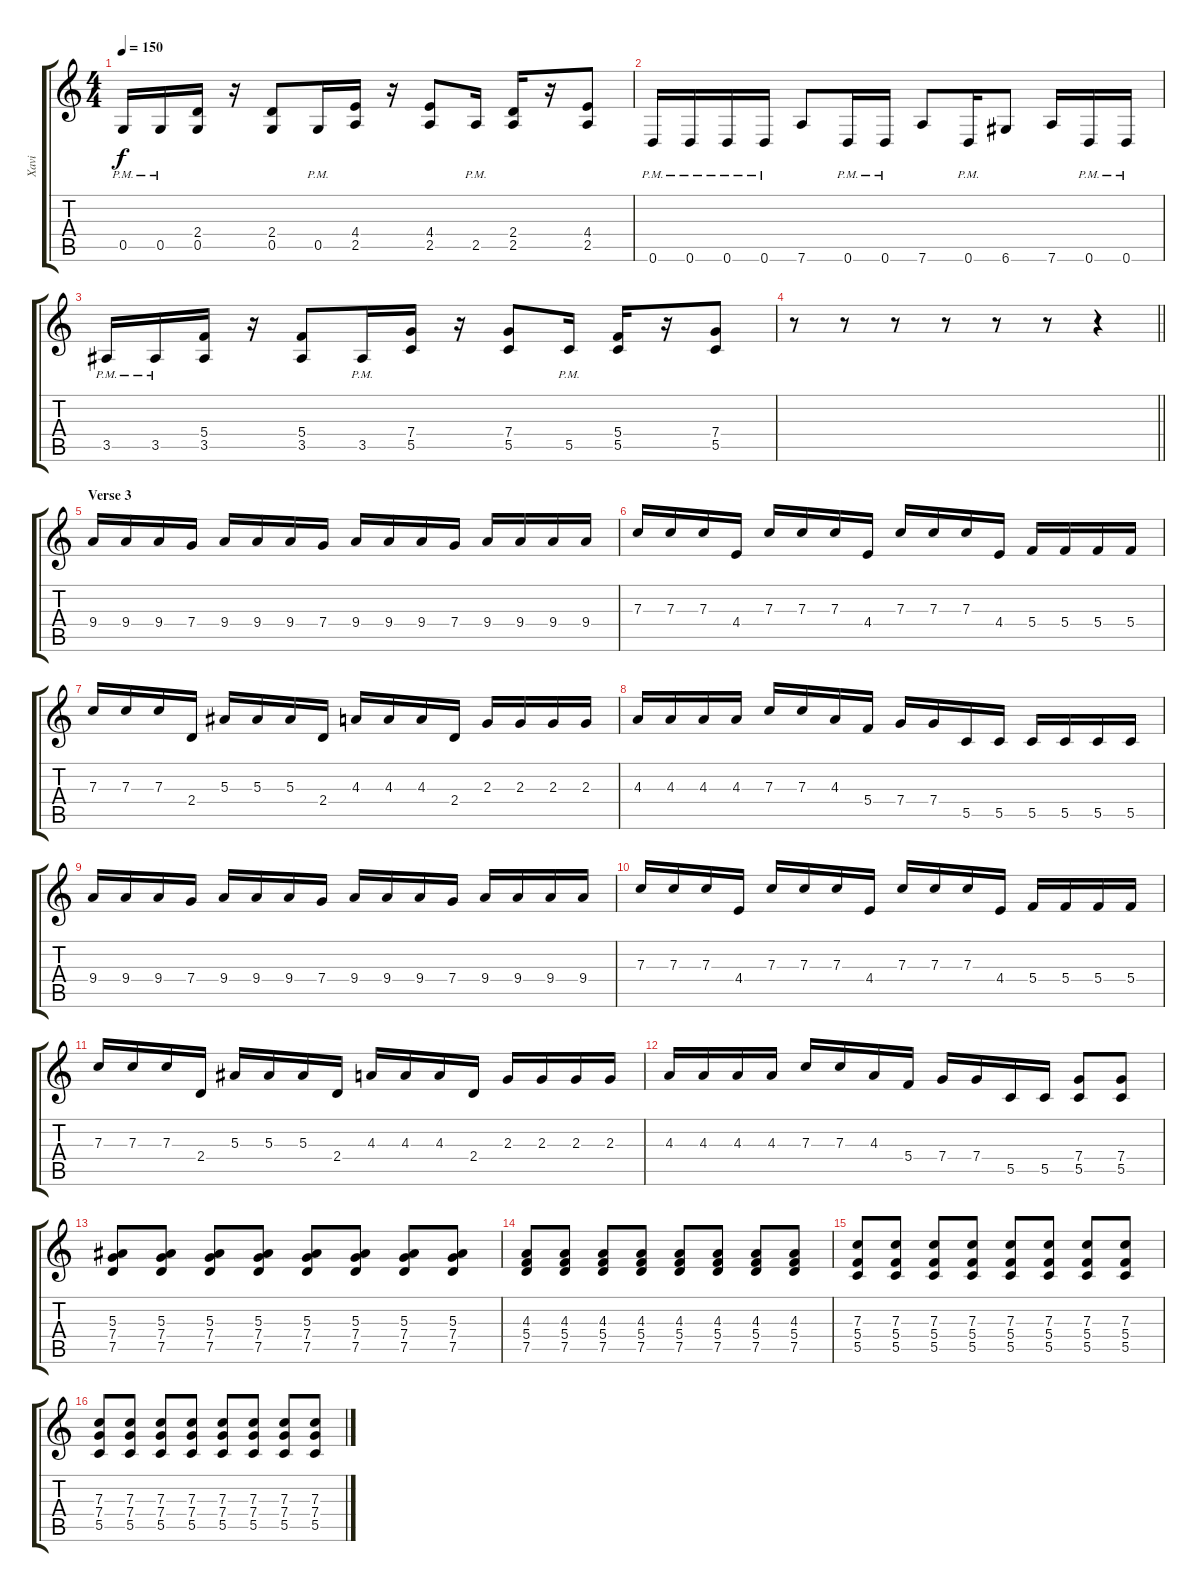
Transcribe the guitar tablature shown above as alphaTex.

\track ("Xavi" "Xavi") {instrument distortionguitar}
\staff {score tabs}
\tuning (D4 A3 F3 C3 G2 D2) {hide}
\ts (4 4)
\tempo 150
\clef g2
\ks c
0.5{pm}.16{dy f} 0.5{pm}.16 (2.4 0.5).16 r.16 (2.4 0.5).8 0.5{pm}.16 (4.4 2.5).16 r.16 (4.4 2.5).8 2.5{pm}.16 (2.4 2.5).16 r.16 (4.4 2.5).8 |
0.6{pm}.16 0.6{pm}.16 0.6{pm}.16 0.6{pm}.16 7.6.8 0.6{pm}.16 0.6{pm}.16 7.6.8 0.6{pm}.16 6.6.8 7.6.16 0.6{pm}.16 0.6{pm}.16 |
3.5{pm}.16 3.5{pm}.16 (5.4 3.5).16 r.16 (5.4 3.5).8 3.5{pm}.16 (7.4 5.5).16 r.16 (7.4 5.5).8 5.5{pm}.16 (5.4 5.5).16 r.16 (7.4 5.5).8 |
\barLineRight lightlight
r.8 r.8 r.8 r.8 r.8 r.8 r.4 |
\section ("" "Verse 3")
9.4.16 9.4.16 9.4.16 7.4.16 9.4.16 9.4.16 9.4.16 7.4.16 9.4.16 9.4.16 9.4.16 7.4.16 9.4.16 9.4.16 9.4.16 9.4.16 |
7.3.16 7.3.16 7.3.16 4.4.16 7.3.16 7.3.16 7.3.16 4.4.16 7.3.16 7.3.16 7.3.16 4.4.16 5.4.16 5.4.16 5.4.16 5.4.16 |
7.3.16 7.3.16 7.3.16 2.4.16 5.3.16 5.3.16 5.3.16 2.4.16 4.3.16 4.3.16 4.3.16 2.4.16 2.3.16 2.3.16 2.3.16 2.3.16 |
4.3.16 4.3.16 4.3.16 4.3.16 7.3.16 7.3.16 4.3.16 5.4.16 7.4.16 7.4.16 5.5.16 5.5.16 5.5.16 5.5.16 5.5.16 5.5.16 |
9.4.16 9.4.16 9.4.16 7.4.16 9.4.16 9.4.16 9.4.16 7.4.16 9.4.16 9.4.16 9.4.16 7.4.16 9.4.16 9.4.16 9.4.16 9.4.16 |
7.3.16 7.3.16 7.3.16 4.4.16 7.3.16 7.3.16 7.3.16 4.4.16 7.3.16 7.3.16 7.3.16 4.4.16 5.4.16 5.4.16 5.4.16 5.4.16 |
7.3.16 7.3.16 7.3.16 2.4.16 5.3.16 5.3.16 5.3.16 2.4.16 4.3.16 4.3.16 4.3.16 2.4.16 2.3.16 2.3.16 2.3.16 2.3.16 |
4.3.16 4.3.16 4.3.16 4.3.16 7.3.16 7.3.16 4.3.16 5.4.16 7.4.16 7.4.16 5.5.16 5.5.16 (7.4 5.5).8 (7.4 5.5).8 |
(5.3 7.4 7.5).8 (5.3 7.4 7.5).8 (5.3 7.4 7.5).8 (5.3 7.4 7.5).8 (5.3 7.4 7.5).8 (5.3 7.4 7.5).8 (5.3 7.4 7.5).8 (5.3 7.4 7.5).8 |
(4.3 5.4 7.5).8 (4.3 5.4 7.5).8 (4.3 5.4 7.5).8 (4.3 5.4 7.5).8 (4.3 5.4 7.5).8 (4.3 5.4 7.5).8 (4.3 5.4 7.5).8 (4.3 5.4 7.5).8 |
(7.3 5.4 5.5).8 (7.3 5.4 5.5).8 (7.3 5.4 5.5).8 (7.3 5.4 5.5).8 (7.3 5.4 5.5).8 (7.3 5.4 5.5).8 (7.3 5.4 5.5).8 (7.3 5.4 5.5).8 |
(7.3 7.4 5.5).8 (7.3 7.4 5.5).8 (7.3 7.4 5.5).8 (7.3 7.4 5.5).8 (7.3 7.4 5.5).8 (7.3 7.4 5.5).8 (7.3 7.4 5.5).8 (7.3 7.4 5.5).8
